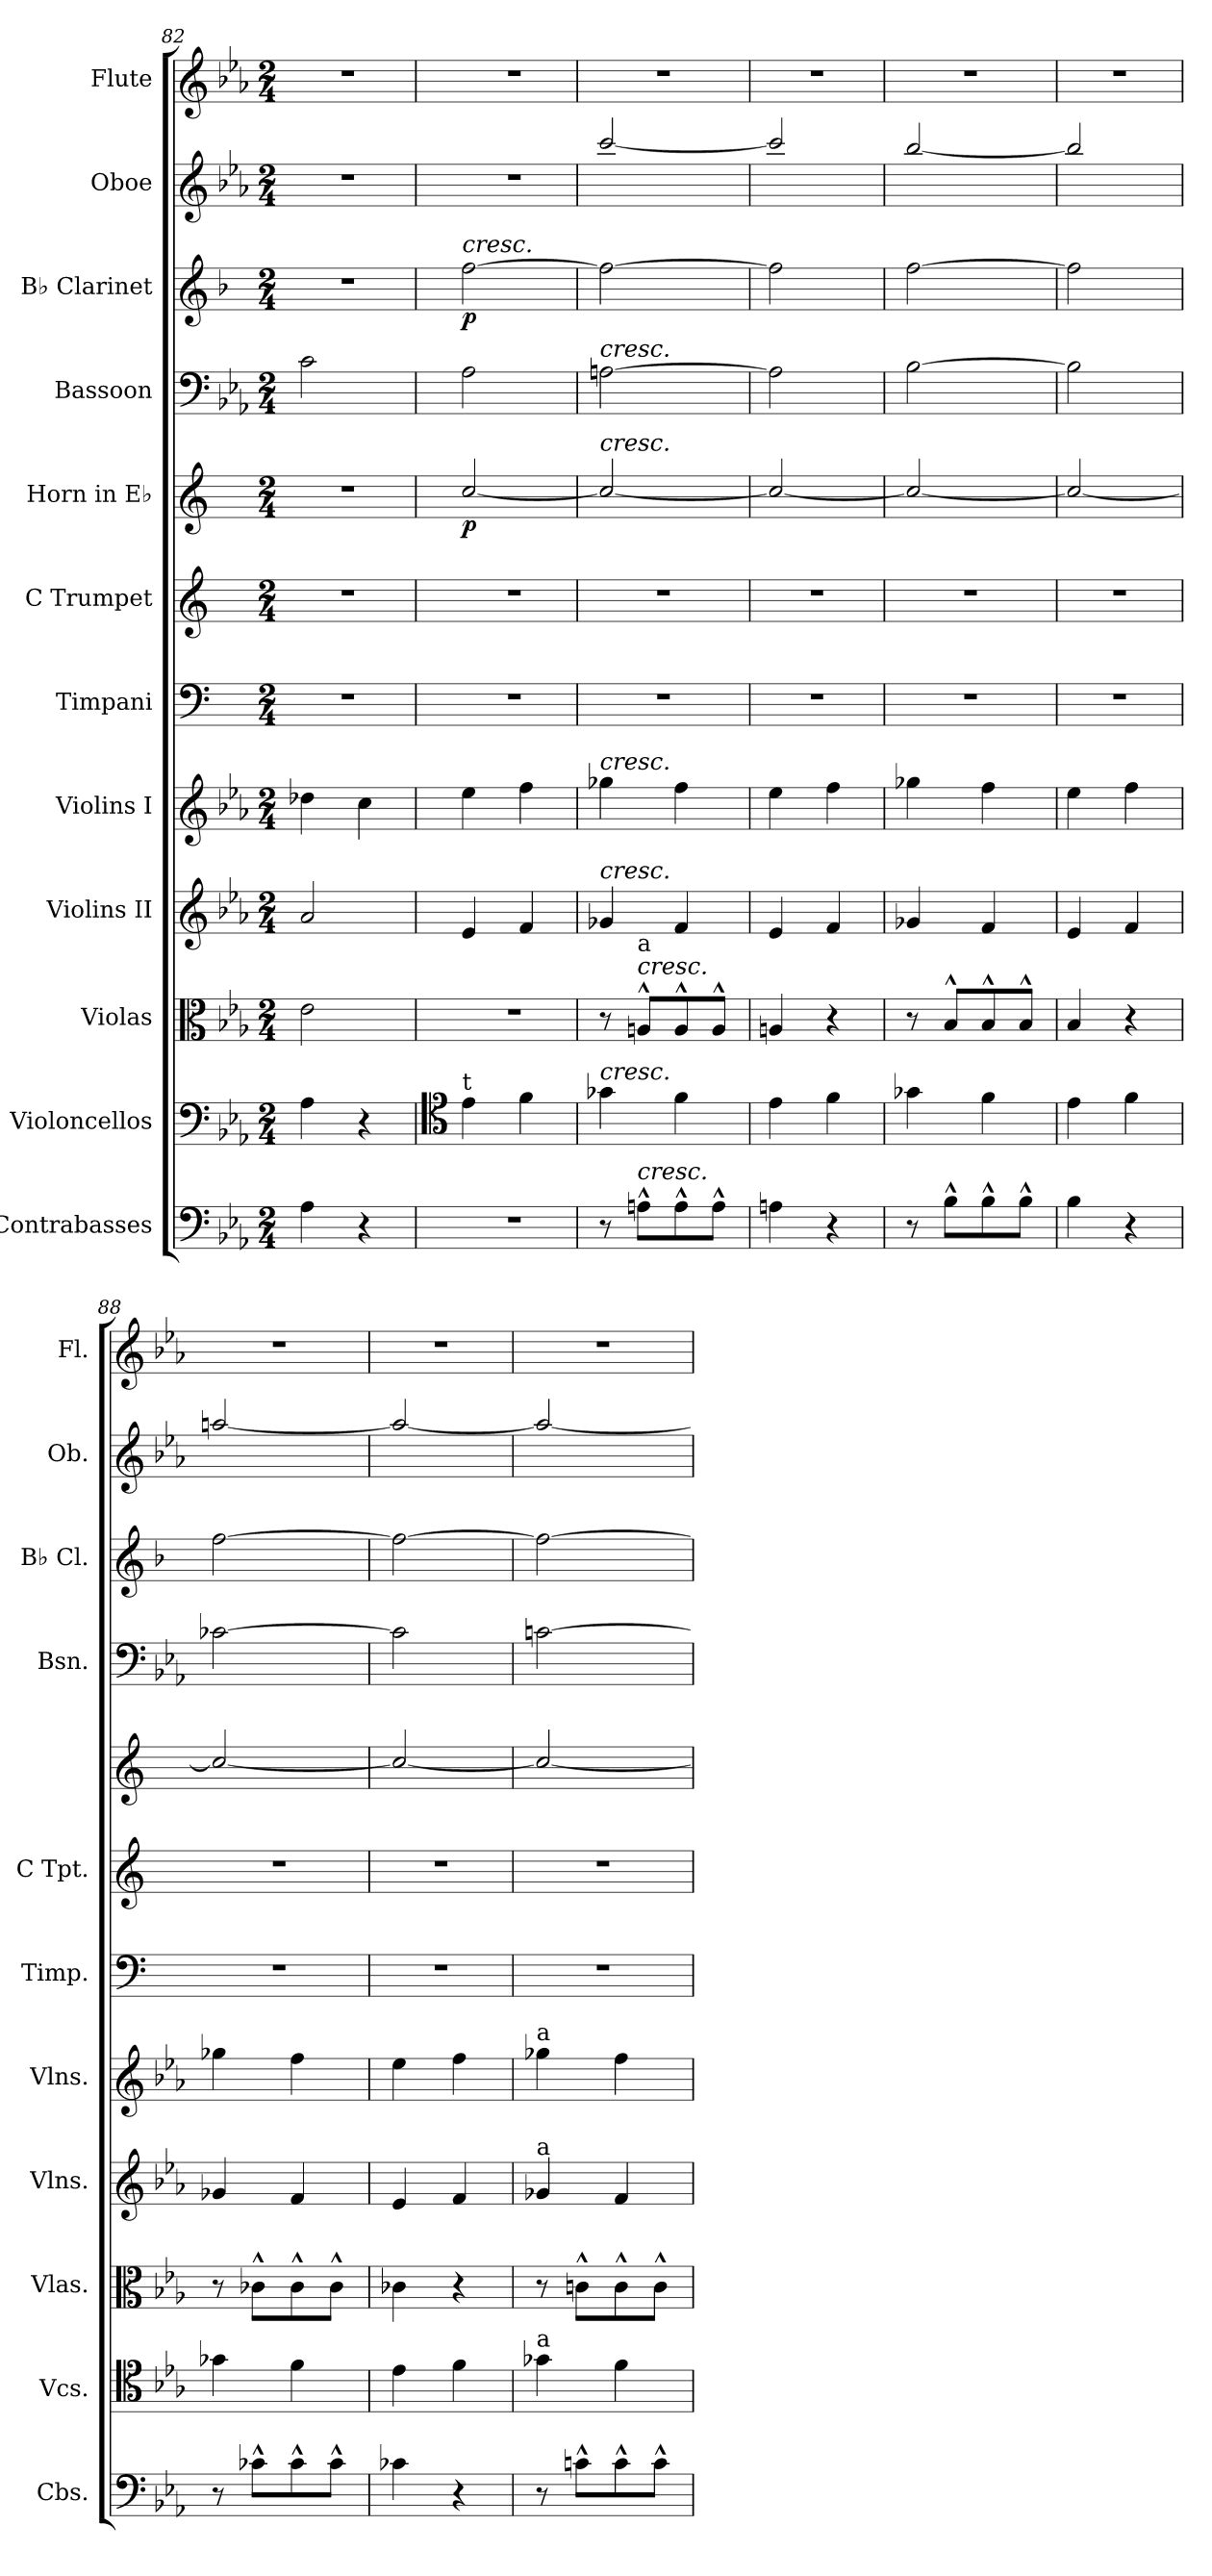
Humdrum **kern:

**kern	**kern	**kern	**kern	**kern	**kern	**kern	**kern	**dynam	**kern	**kern	**dynam	**kern	**kern
*part12	*part11	*part10	*part9	*part8	*part7	*part6	*part5	*part5	*part4	*part3	*part3	*part2	*part1
*staff12	*staff11	*staff10	*staff9	*staff8	*staff7	*staff6	*staff5	*staff5	*staff4	*staff3	*staff3	*staff2	*staff1
*I"Contrabasses	*I"Violoncellos	*I"Violas	*I"Violins II	*I"Violins I	*I"Timpani	*I"C Trumpet	*I"Horn in E♭	*	*I"Bassoon	*I"B♭ Clarinet	*	*I"Oboe	*I"Flute
*I'Cbs.	*I'Vcs.	*I'Vlas.	*I'Vlns.	*I'Vlns.	*I'Timp.	*I'C Tpt.	*	*	*I'Bsn.	*I'B♭ Cl.	*	*I'Ob.	*I'Fl.
*clefF4	*clefF4	*clefC3	*clefG2	*clefG2	*clefF4	*clefG2	*clefG2	*	*clefF4	*clefG2	*	*clefG2	*clefG2
*ITrd7c12	*	*	*	*	*	*	*ITrd4c7	*	*	*ITrd1c2	*	*	*
*k[b-e-a-]	*k[b-e-a-]	*k[b-e-a-]	*k[b-e-a-]	*k[b-e-a-]	*k[]	*k[]	*k[b-]	*	*k[b-e-a-]	*k[b-e-a-]	*	*k[b-e-a-]	*k[b-e-a-]
*M2/4	*M2/4	*M2/4	*M2/4	*M2/4	*M2/4	*M2/4	*M2/4	*	*M2/4	*M2/4	*	*M2/4	*M2/4
=82	=82	=82	=82	=82	=82	=82	=82	=82	=82	=82	=82	=82	=82
4AA-\	4A-\	2e-\	2a-/	4dd-X\	2r	2r	2r	.	2c\	2r	.	2r	2r
4r	4r	.	.	4cc\	.	.	.	.	.	.	.	.	.
=83	=83	=83	=83	=83	=83	=83	=83	=83	=83	=83	=83	=83	=83
*	*clefC4	*	*	*	*	*	*	*	*	*	*	*	*
!	!	!	!	!	!	!	!	!	!	!LO:TX:a:i:t=cresc.	!	!	!
!	!LO:TX:a:t=t	!	!	!	!	!	!	!	!	!	!	!	!
!	!	!	!	!	!	!	!	!LO:DY:b	!	!	!LO:DY:b	!	!
2r	4e-\	2r	4e-/	4ee-\	2r	2r	[2f/	p	2A-\	[2ee-\	p	2r	2r
.	4f\	.	4f/	4ff\	.	.	.	.	.	.	.	.	.
=84	=84	=84	=84	=84	=84	=84	=84	=84	=84	=84	=84	=84	=84
!	!	!	!	!	!	!	!	!	!LO:TX:a:i:t=cresc.	!	!	!	!
!	!	!	!	!	!	!	!LO:TX:a:i:t=cresc.	!	!	!	!	!	!
!	!	!	!	!LO:TX:a:i:t=cresc.	!	!	!	!	!	!	!	!	!
!	!	!	!LO:TX:a:i:t=cresc.	!	!	!	!	!	!	!	!	!	!
!	!LO:TX:a:i:t=cresc.	!	!	!	!	!	!	!	!	!	!	!	!
8r	4g-X\	8r	4g-X/	4gg-X\	2r	2r	2f/_	.	[2An\	2ee-\_	.	[2ccc/	2r
!	!	!LO:TX:a:i:t=cresc.	!	!	!	!	!	!	!	!	!	!	!
!	!	!LO:TX:a:t=a	!	!	!	!	!	!	!	!	!	!	!
!LO:TX:a:i:t=cresc.	!	!	!	!	!	!	!	!	!	!	!	!	!
8AAn^^\L	.	8An^^/L	.	.	.	.	.	.	.	.	.	.	.
8AA^^\	4f\	8A^^/	4f/	4ff\	.	.	.	.	.	.	.	.	.
8AA^^\J	.	8A^^/J	.	.	.	.	.	.	.	.	.	.	.
=85	=85	=85	=85	=85	=85	=85	=85	=85	=85	=85	=85	=85	=85
4AAn\	4e-\	4An/	4e-/	4ee-\	2r	2r	2f/_	.	2A\]	2ee-\]	.	2ccc/]	2r
4r	4f\	4r	4f/	4ff\	.	.	.	.	.	.	.	.	.
=86	=86	=86	=86	=86	=86	=86	=86	=86	=86	=86	=86	=86	=86
8r	4g-X\	8r	4g-X/	4gg-X\	2r	2r	2f/_	.	[2B-\	[2ee-\	.	[2bb-/	2r
8BB-^^\L	.	8B-^^/L	.	.	.	.	.	.	.	.	.	.	.
8BB-^^\	4f\	8B-^^/	4f/	4ff\	.	.	.	.	.	.	.	.	.
8BB-^^\J	.	8B-^^/J	.	.	.	.	.	.	.	.	.	.	.
=87	=87	=87	=87	=87	=87	=87	=87	=87	=87	=87	=87	=87	=87
4BB-\	4e-\	4B-/	4e-/	4ee-\	2r	2r	2f/_	.	2B-\]	2ee-\]	.	2bb-/]	2r
4r	4f\	4r	4f/	4ff\	.	.	.	.	.	.	.	.	.
=88	=88	=88	=88	=88	=88	=88	=88	=88	=88	=88	=88	=88	=88
8r	4g-X\	8r	4g-X/	4gg-X\	2r	2r	2f/_	.	[2c-X\	[2ee-\	.	[2aan/	2r
8C-X^^\L	.	8c-X^^\L	.	.	.	.	.	.	.	.	.	.	.
8C-^^\	4f\	8c-^^\	4f/	4ff\	.	.	.	.	.	.	.	.	.
8C-^^\J	.	8c-^^\J	.	.	.	.	.	.	.	.	.	.	.
=89	=89	=89	=89	=89	=89	=89	=89	=89	=89	=89	=89	=89	=89
4C-X\	4e-\	4c-X\	4e-/	4ee-\	2r	2r	2f/_	.	2c-\]	2ee-\_	.	2aa/_	2r
4r	4f\	4r	4f/	4ff\	.	.	.	.	.	.	.	.	.
=90	=90	=90	=90	=90	=90	=90	=90	=90	=90	=90	=90	=90	=90
!	!	!	!	!LO:TX:a:t=a	!	!	!	!	!	!	!	!	!
!	!	!	!LO:TX:a:t=a	!	!	!	!	!	!	!	!	!	!
!	!LO:TX:a:t=a	!	!	!	!	!	!	!	!	!	!	!	!
8r	4g-X\	8r	4g-X/	4gg-X\	2r	2r	2f/_	.	[2cn\	2ee-\_	.	2aa/_	2r
8Cn^^\L	.	8cn^^\L	.	.	.	.	.	.	.	.	.	.	.
8C^^\	4f\	8c^^\	4f/	4ff\	.	.	.	.	.	.	.	.	.
8C^^\J	.	8c^^\J	.	.	.	.	.	.	.	.	.	.	.
=	=	=	=	=	=	=	=	=	=	=	=	=	=
*-	*-	*-	*-	*-	*-	*-	*-	*-	*-	*-	*-	*-	*-
